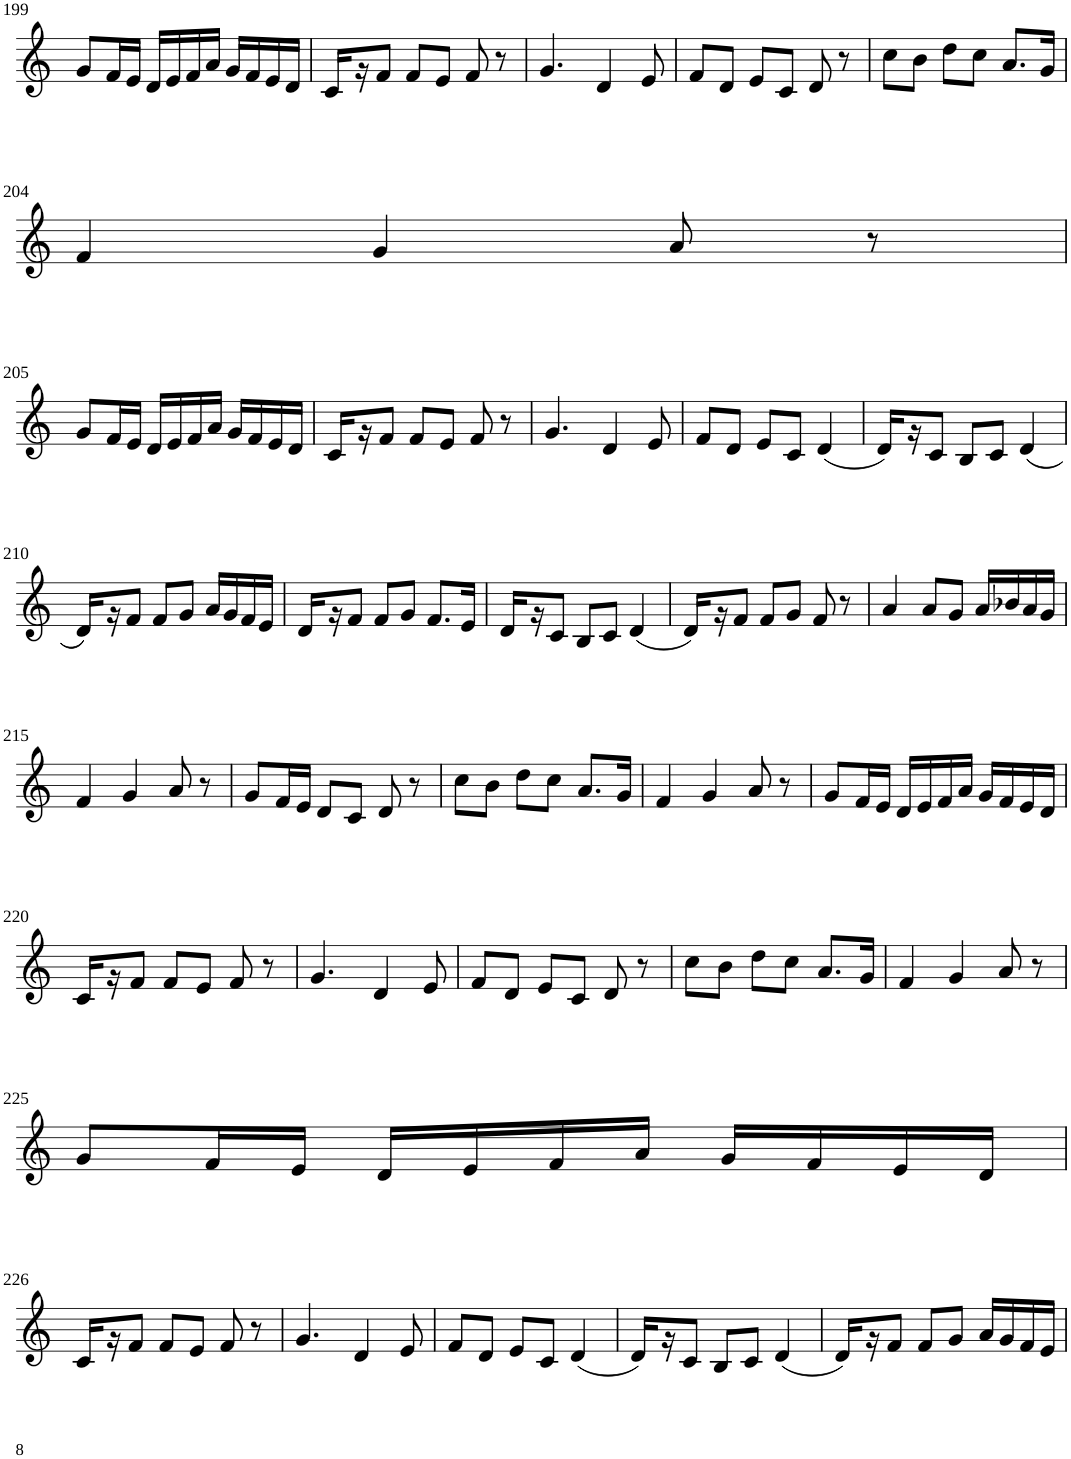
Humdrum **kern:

**kern
*part1
*staff1
*I"Violin
!!LO:PB:g=z
*clefG2
*k[]
*M3/4
=199
8g/L
16f/L
16e/JJ
16d/LL
16e/
16f/
16a/JJ
16g/LL
16f/
16e/
16d/JJ
=200
16c/LL
16r
8f/J
8f/L
8e/J
8f/
8r
=201
4.g/
4d/
8e/
=202
8f/L
8d/J
8e/L
8c/J
8d/
8r
=203
8cc\L
8b\J
8dd\L
8cc\J
8.a/L
16g/Jk
!!LO:LB:g=z
=204
4f/
4g/
8a/
8r
!!LO:LB:g=z
=205
8g/L
16f/L
16e/JJ
16d/LL
16e/
16f/
16a/JJ
16g/LL
16f/
16e/
16d/JJ
=206
16c/LL
16r
8f/J
8f/L
8e/J
8f/
8r
=207
4.g/
4d/
8e/
=208
8f/L
8d/J
8e/L
8c/J
(4d/
=209
16d/LL)
16r
8c/J
8B/L
8c/J
(4d/
!!LO:LB:g=z
=210
16d/LL)
16r
8f/J
8f/L
8g/J
16a/LL
16g/
16f/
16e/JJ
=211
16d/LL
16r
8f/J
8f/L
8g/J
8.f/L
16e/Jk
=212
16d/LL
16r
8c/J
8B/L
8c/J
(4d/
=213
16d/LL)
16r
8f/J
8f/L
8g/J
8f/
8r
=214
4a/
8a/L
8g/J
16a/LL
16b-X/
16a/
16g/JJ
!!LO:LB:g=z
=215
4f/
4g/
8a/
8r
=216
8g/L
16f/L
16e/JJ
8d/L
8c/J
8d/
8r
=217
8cc\L
8b\J
8dd\L
8cc\J
8.a/L
16g/Jk
=218
4f/
4g/
8a/
8r
=219
8g/L
16f/L
16e/JJ
16d/LL
16e/
16f/
16a/JJ
16g/LL
16f/
16e/
16d/JJ
!!LO:LB:g=z
=220
16c/LL
16r
8f/J
8f/L
8e/J
8f/
8r
=221
4.g/
4d/
8e/
=222
8f/L
8d/J
8e/L
8c/J
8d/
8r
=223
8cc\L
8b\J
8dd\L
8cc\J
8.a/L
16g/Jk
=224
4f/
4g/
8a/
8r
!!LO:LB:g=z
=225
8g/L
16f/L
16e/JJ
16d/LL
16e/
16f/
16a/JJ
16g/LL
16f/
16e/
16d/JJ
!!LO:LB:g=z
=226
16c/LL
16r
8f/J
8f/L
8e/J
8f/
8r
=227
4.g/
4d/
8e/
=228
8f/L
8d/J
8e/L
8c/J
(4d/
=229
16d/LL)
16r
8c/J
8B/L
8c/J
(4d/
=230
16d/LL)
16r
8f/J
8f/L
8g/J
16a/LL
16g/
16f/
16e/JJ
=
*-
